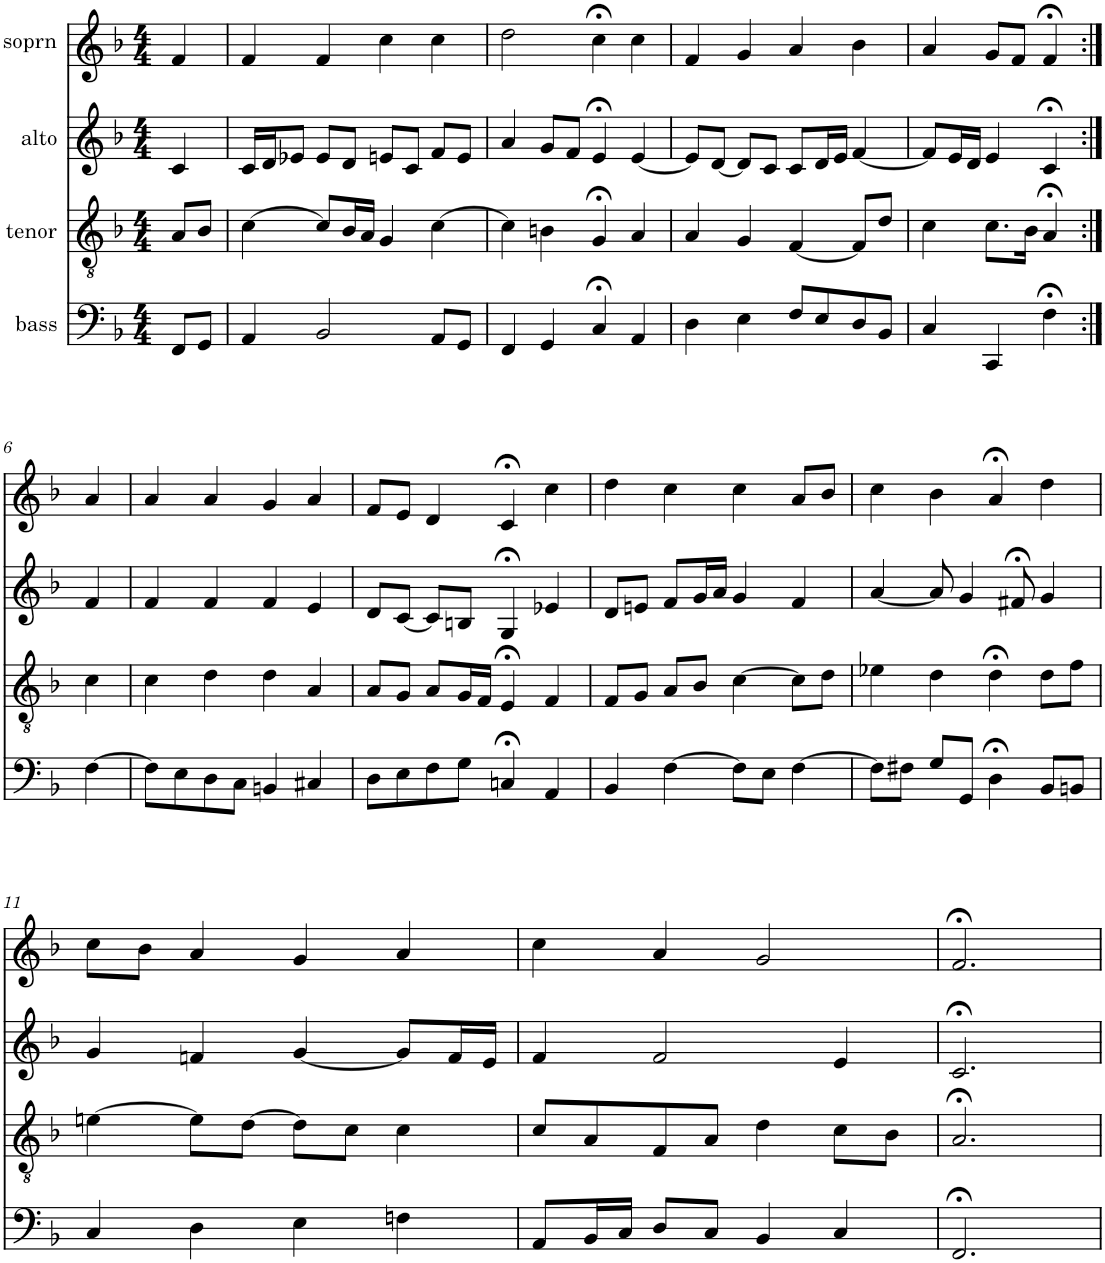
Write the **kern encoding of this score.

**kern	**kern	**kern	**kern
*part4	*part3	*part2	*part1
*staff4	*staff3	*staff2	*staff1
*I"bass	*I"tenor	*I"alto	*I"soprn
*clefF4	*clefGv2	*clefG2	*clefG2
*k[b-]	*k[b-]	*k[b-]	*k[b-]
*F:	*F:	*F:	*F:
*M4/4	*M4/4	*M4/4	*M4/4
=1	=1	=1	=1
8FF/L	8A/L	4c/	4f/
8GG/J	8B-/J	.	.
=2	=2	=2	=2
4AA/	[4c\	16c/LL	4f/
.	.	16d/J	.
.	.	8e-X/J	.
2BB-/	8c/L]	8e-/L	4f/
.	16B-/L	8d/J	.
.	16A/JJ	.	.
.	4G/	8en/L	4cc\
.	.	8c/J	.
8AA/L	[4c\	8f/L	4cc\
8GG/J	.	8e/J	.
=3	=3	=3	=3
4FF/	4c\]	4a/	2dd\
4GG/	4Bn\	8g/L	.
.	.	8f/J	.
4C;</	4G;</	4e;</	4cc;<\
4AA/	4A/	[4e/	4cc\
=4	=4	=4	=4
4D\	4A/	8e/L]	4f/
.	.	[8d/J	.
4E\	4G/	8d/L]	4g/
.	.	8c/J	.
8F/L	[4F/	8c/L	4a/
8E/	.	16d/L	.
.	.	16e/JJ	.
8D/	8F/L]	[4f/	4b-\
8BB-/J	8d/J	.	.
=5	=5	=5	=5
4C/	4c\	8f/L]	4a/
.	.	16e/L	.
.	.	16d/JJ	.
4CC/	8.c\L	4e/	8g/L
.	.	.	8f/J
.	16B-\Jk	.	.
4F;<\	4A;</	4c;</	4f;</
!!LO:LB:g=z
=6:|!	=6:|!	=6:|!	=6:|!
[4F\	4c\	4f/	4a/
=7	=7	=7	=7
8F\L]	4c\	4f/	4a/
8E\	.	.	.
8D\	4d\	4f/	4a/
8C\J	.	.	.
4BBn/	4d\	4f/	4g/
4C#X/	4A/	4e/	4a/
=8	=8	=8	=8
8D\L	8A/L	8d/L	8f/L
8E\	8G/J	[8c/J	8e/J
8F\	8A/L	8c/L]	4d/
8G\J	16G/L	8Bn/J	.
.	16F/JJ	.	.
4Cn;</	4E;</	4G;</	4c;</
4AA/	4F/	4e-X/	4cc\
=9	=9	=9	=9
4BB-/	8F/L	8d/L	4dd\
.	8G/J	8en/J	.
[4F\	8A/L	8f/L	4cc\
.	8B-/J	16g/L	.
.	.	16a/JJ	.
8F\L]	[4c\	4g/	4cc\
8E\J	.	.	.
[4F\	8c\L]	4f/	8a/L
.	8d\J	.	8b-/J
=10	=10	=10	=10
8F\L]	4e-X\	[4a/	4cc\
8F#X\J	.	.	.
8G/L	4d\	8a/]	4b-\
8GG/J	.	4g/	.
4D;<\	4d;<\	.	4a;</
.	.	8f#X;</	.
8BB-/L	8d\L	4g/	4dd\
8BBn/J	8f\J	.	.
!!LO:LB:g=z
=11	=11	=11	=11
4C/	[4en\	4g/	8cc\L
.	.	.	8b-\J
4D\	8e\L]	4fn/	4a/
.	[8d\J	.	.
4E\	8d\L]	[4g/	4g/
.	8c\J	.	.
4Fn\	4c\	8g/L]	4a/
.	.	16f/L	.
.	.	16e/JJ	.
=12	=12	=12	=12
8AA/L	8c/L	4f/	4cc\
16BB-/L	8A/	.	.
16C/JJ	.	.	.
8D/L	8F/	2f/	4a/
8C/J	8A/J	.	.
4BB-/	4d\	.	2g/
4C/	8c\L	4e/	.
.	8B-\J	.	.
=13	=13	=13	=13
2.FF;</	2.A;</	2.c;</	2.f;</
=	=	=	=
*-	*-	*-	*-
